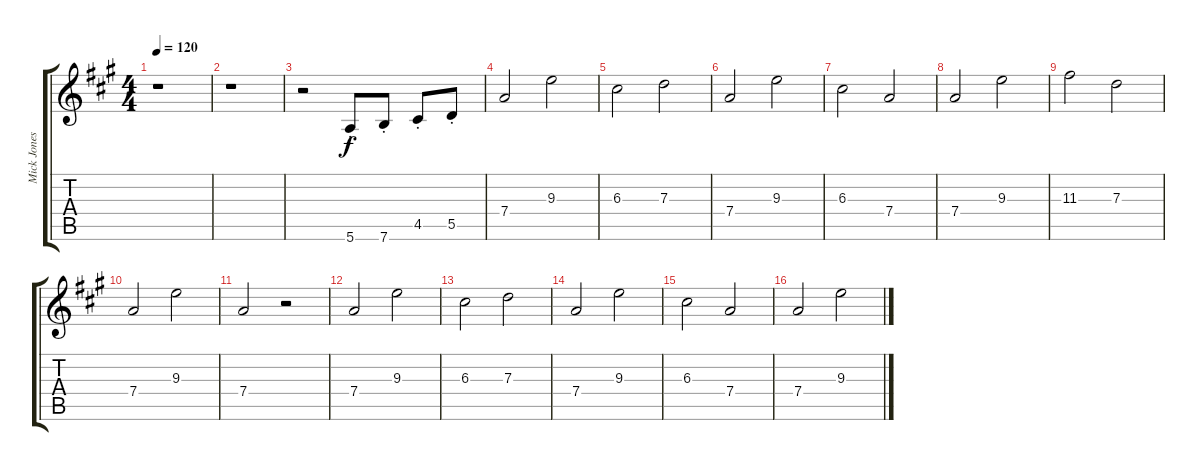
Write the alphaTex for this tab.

\track ("Mick Jones (lead guitar)" "Mick Jones") {instrument distortionguitar}
\staff {score tabs}
\tuning (E4 B3 G3 D3 A2 E2) {hide}
\ts (4 4)
\tempo 120
\clef g2
\ks a
r.1{dy f} |
r.1 |
r.2 5.6{st}.8 7.6{st}.8 4.5{st}.8 5.5{st}.8 |
7.4.2 9.3.2 |
6.3.2 7.3.2 |
7.4.2 9.3.2 |
6.3.2 7.4.2 |
7.4.2 9.3.2 |
11.3.2 7.3.2 |
7.4.2 9.3.2 |
7.4.2 r.2 |
7.4.2 9.3.2 |
6.3.2 7.3.2 |
7.4.2 9.3.2 |
6.3.2 7.4.2 |
7.4.2 9.3.2
